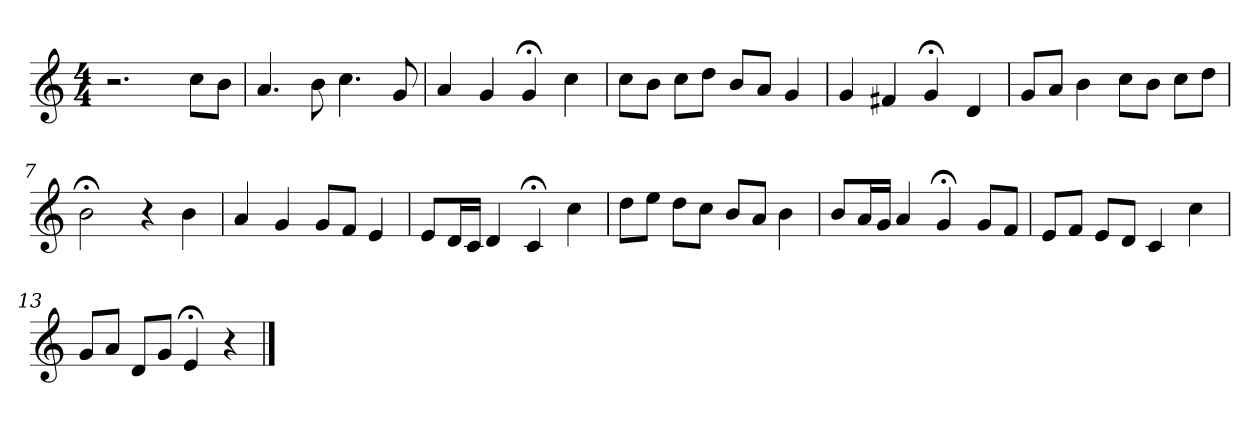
**kern
*part1
*staff1
*clefG2
*k[]
*C:
*M4/4
=1
2.r
8cc\L
8b\J
=2
4.a
8b
4.cc
8g
=3
4a
4g
4g;<
4cc
=4
8cc\L
8b\J
8cc\L
8dd\J
8b/L
8a/J
4g
=5
4g
4f#X
4g;<
4d
=6
8g/L
8a/J
4b
8cc\L
8b\J
8cc\L
8dd\J
=7
2b;<
4r
4b
=8
4a
4g
8g/L
8f/J
4e
=9
8e/L
16d/L
16c/JJ
4d
4c;<
4cc
=10
8dd\L
8ee\J
8dd\L
8cc\J
8b/L
8a/J
4b
=11
8b/L
16a/L
16g/JJ
4a
4g;<
8g/L
8f/J
=12
8e/L
8f/J
8e/L
8d/J
4c
4cc
=13
8g/L
8a/J
8d/L
8g/J
4e;<
4r
==
*-
